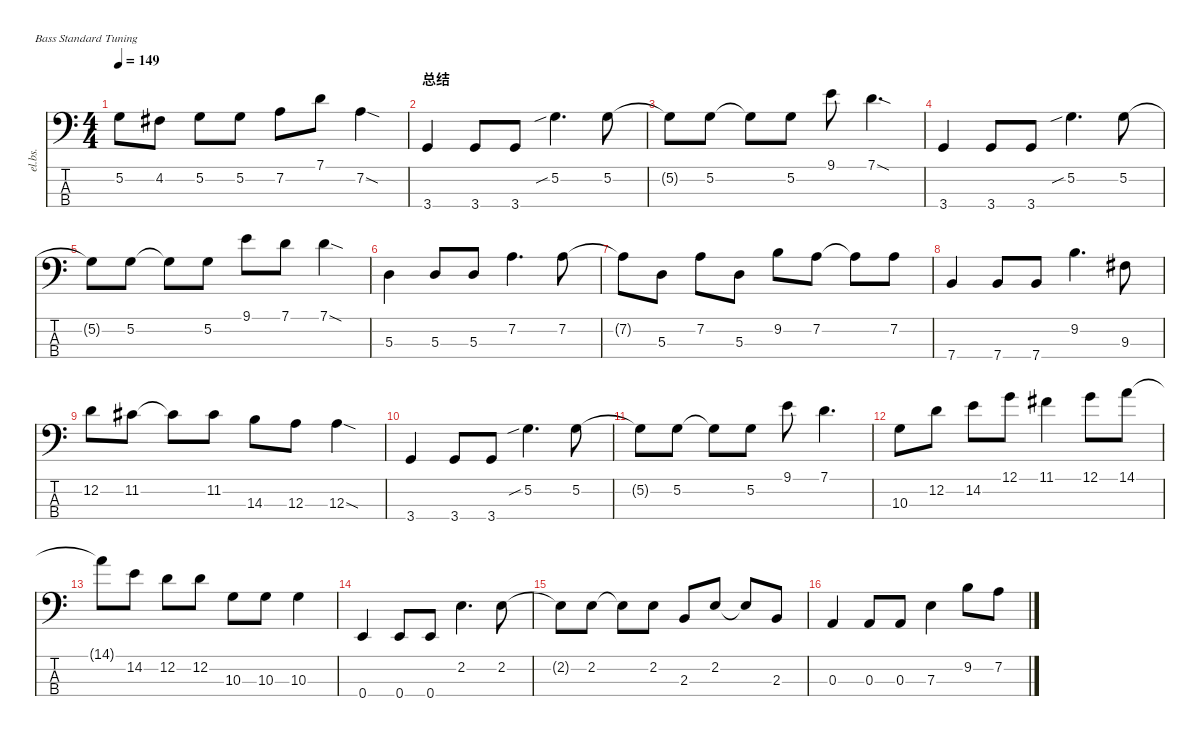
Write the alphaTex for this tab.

\defaultSystemsLayout 4
\hideDynamics
\bracketExtendMode nobrackets
\track ("Electric Bass" "el.bs.") {instrument electricbassfinger}
\staff {score tabs}
\tuning (G2 D2 A1 E1)
\ts (4 4)
\tempo 149
\clef f4
\ks c
5.2.8{dy mf beam Down} 4.2{acc #}.8{beam Down} 5.2.8{beam Down} 5.2.8{beam Down} 7.2.8{beam Down} 7.1.8{beam Down} 7.2{sod}.4{beam Down} |
\section ("" "总结")
3.4.4{beam Up} 3.4.8{beam Up} 3.4.8{beam Up} 5.2{sib}.4{d beam Down} 5.2.8{beam Down} |
5.2{t}.8{beam Down} 5.2.8{beam Down} 5.2{t}.8{beam Down} 5.2.8{beam Down} 9.1.8{beam Down} 7.1{sod}.4{d beam Down} |
3.4.4{beam Up} 3.4.8{beam Up} 3.4.8{beam Up} 5.2{sib}.4{d beam Down} 5.2.8{beam Down} |
5.2{t}.8{beam Down} 5.2.8{beam Down} 5.2{t}.8{beam Down} 5.2.8{beam Down} 9.1.8{beam Down} 7.1.8{beam Down} 7.1{sod}.4{beam Down} |
5.3.4{beam Down} 5.3.8{beam Up} 5.3.8{beam Up} 7.2.4{d beam Down} 7.2.8{beam Down} |
7.2{t}.8{beam Down} 5.3.8{beam Down} 7.2.8{beam Down} 5.3.8{beam Down} 9.2.8{beam Down} 7.2.8{beam Down} 7.2{t}.8{beam Down} 7.2.8{beam Down} |
7.4.4{beam Up} 7.4.8{beam Up} 7.4.8{beam Up} 9.2.4{d beam Down} 9.3{acc #}.8{beam Down} |
12.2.8{beam Down} 11.2{acc #}.8{beam Down} 11.2{t acc #}.8{beam Down} 11.2{acc #}.8{beam Down} 14.3.8{beam Down} 12.3.8{beam Down} 12.3{sod}.4{beam Down} |
3.4.4{beam Up} 3.4.8{beam Up} 3.4.8{beam Up} 5.2{sib}.4{d beam Down} 5.2.8{beam Down} |
5.2{t}.8{beam Down} 5.2.8{beam Down} 5.2{t}.8{beam Down} 5.2.8{beam Down} 9.1.8{beam Down} 7.1.4{d beam Down} |
10.3.8{beam Down} 12.2.8{beam Down} 14.2.8{beam Down} 12.1.8{beam Down} 11.1{acc #}.4{beam Down} 12.1.8{beam Down} 14.1.8{beam Down} |
14.1{t}.8{beam Down} 14.2.8{beam Down} 12.2.8{beam Down} 12.2.8{beam Down} 10.3.8{beam Down} 10.3.8{beam Down} 10.3.4{beam Down} |
0.4.4{beam Up} 0.4.8{beam Up} 0.4.8{beam Up} 2.2.4{d beam Down} 2.2.8{beam Down} |
2.2{t}.8{beam Down} 2.2.8{beam Down} 2.2{t}.8{beam Down} 2.2.8{beam Down} 2.3.8{beam Up} 2.2.8{beam Up} 2.2{t}.8{beam Up} 2.3.8{beam Up} |
0.3.4{beam Up} 0.3.8{beam Up} 0.3.8{beam Up} 7.3.4{beam Down} 9.2.8{beam Down} 7.2.8{beam Down}
